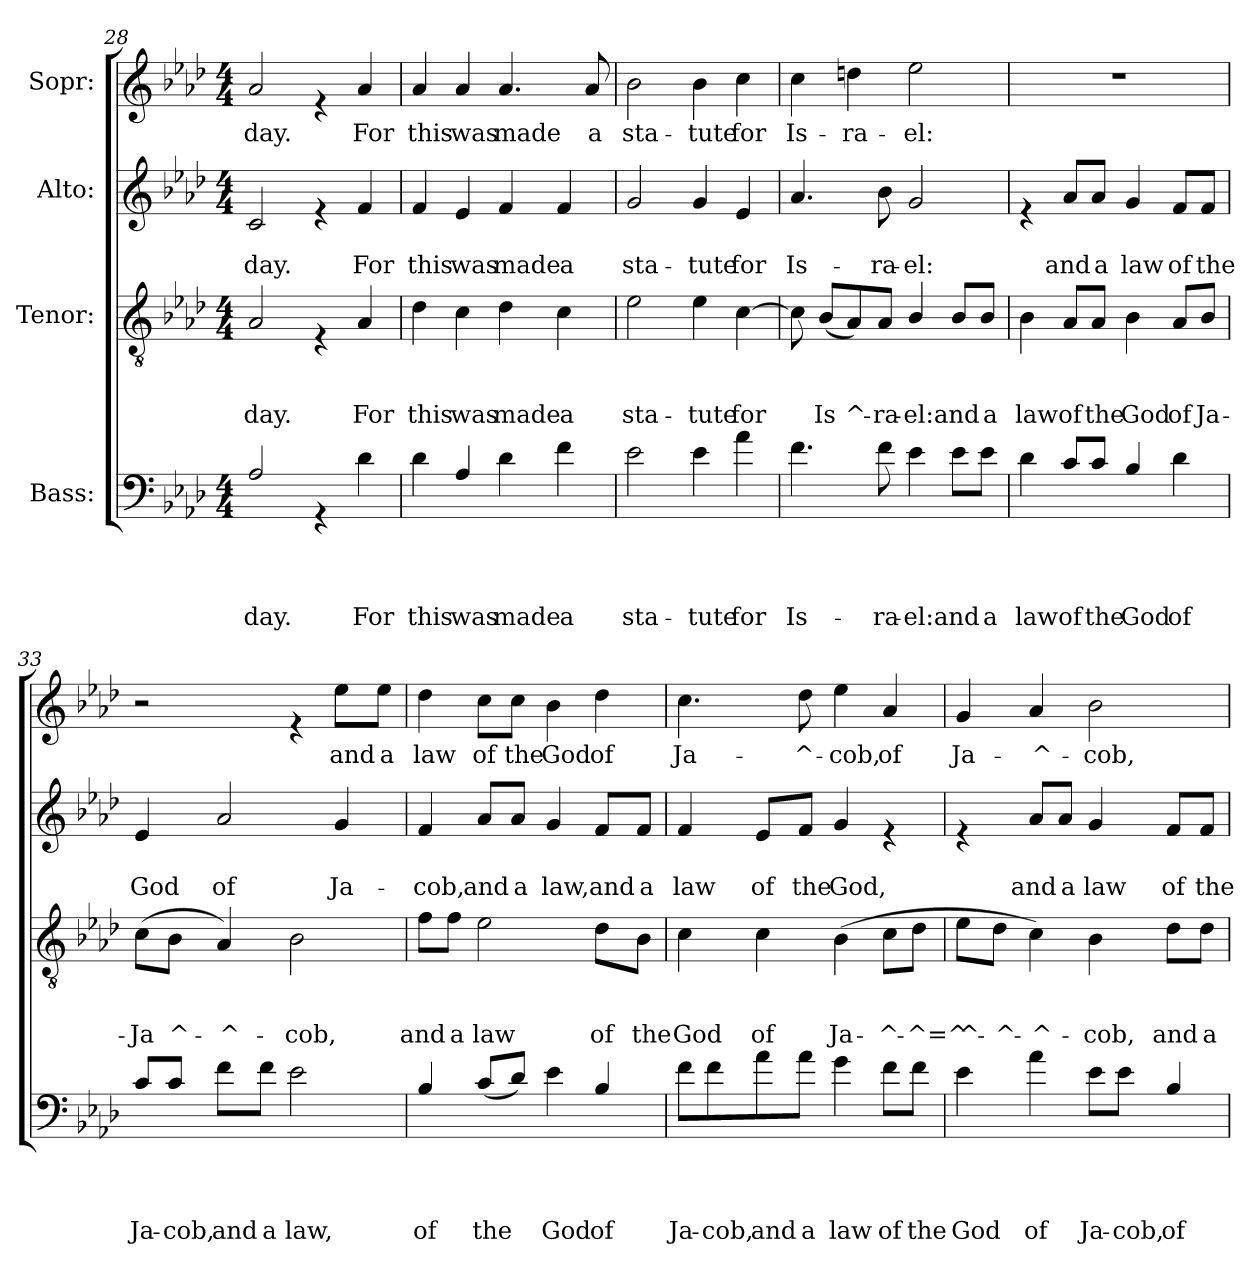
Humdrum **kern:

**kern	**text	**text	**text	**text	**kern	**text	**text	**text	**kern	**text	**text	**kern	**text
*part4	*part4	*part4	*part4	*part4	*part3	*part3	*part3	*part3	*part2	*part2	*part2	*part1	*part1
*staff4	*staff4	*staff4	*staff4	*staff4	*staff3	*staff3	*staff3	*staff3	*staff2	*staff2	*staff2	*staff1	*staff1
*I"Bass:	*	*	*	*	*I"Tenor:	*	*	*	*I"Alto:	*	*	*I"Sopr:	*
*clefF4	*	*	*	*	*clefGv2	*	*	*	*clefG2	*	*	*clefG2	*
*ITrd7c12	*	*	*	*	*	*	*	*	*	*	*	*	*
*k[b-e-a-d-]	*	*	*	*	*k[b-e-a-d-]	*	*	*	*k[b-e-a-d-]	*	*	*k[b-e-a-d-]	*
*A-:	*	*	*	*	*A-:	*	*	*	*A-:	*	*	*A-:	*
*M4/4	*	*	*	*	*M4/4	*	*	*	*M4/4	*	*	*M4/4	*
=28	=28	=28	=28	=28	=28	=28	=28	=28	=28	=28	=28	=28	=28
!	!	!	!	!LO:LY:b	!	!	!	!LO:LY:b	!	!	!LO:LY:b	!	!LO:LY:b
2AA-/	.	.	.	-day.	2A-/	.	.	day.	2c/	.	day.	2a-/	-day.
4rGG	.	.	.	.	4rE	.	.	.	4re	.	.	4re	.
!	!	!	!	!LO:LY:b	!	!	!	!LO:LY:b	!	!	!LO:LY:b	!	!LO:LY:b
4D-\	.	.	.	For	4A-/	.	.	For	4f/	.	For	4a-/	For
!!LO:PB:g=z
=29	=29	=29	=29	=29	=29	=29	=29	=29	=29	=29	=29	=29	=29
!	!	!	!	!LO:LY:b	!	!	!	!LO:LY:b	!	!	!LO:LY:b	!	!LO:LY:b
4D-\	.	.	.	this	4d-\	.	.	this	4f/	.	this	4a-/	this
!	!	!	!	!LO:LY:b	!	!	!	!LO:LY:b	!	!	!LO:LY:b	!	!LO:LY:b
4AA-/	.	.	.	was	4c\	.	.	was	4e-/	.	was	4a-/	was
!	!	!	!	!LO:LY:b	!	!	!	!LO:LY:b	!	!	!LO:LY:b	!	!LO:LY:b
4D-\	.	.	.	made	4d-\	.	.	made	4f/	.	made	4.a-/	made
!	!	!	!	!LO:LY:b	!	!	!	!LO:LY:b	!	!	!LO:LY:b	!	!
4F\	.	.	.	a	4c\	.	.	a	4f/	.	a	.	.
!	!	!	!	!	!	!	!	!	!	!	!	!	!LO:LY:b
.	.	.	.	.	.	.	.	.	.	.	.	8a-/	a
=30	=30	=30	=30	=30	=30	=30	=30	=30	=30	=30	=30	=30	=30
!	!	!	!	!LO:LY:b	!	!	!	!LO:LY:b	!	!	!LO:LY:b	!	!LO:LY:b
2E-\	.	.	.	sta-	2e-\	.	.	sta-	2g/	.	sta-	2b-\	sta-
!	!	!	!	!LO:LY:b	!	!	!	!LO:LY:b	!	!	!LO:LY:b	!	!LO:LY:b
4E-\	.	.	.	-tute	4e-\	.	.	-tute	4g/	.	-tute	4b-\	-tute
!	!	!	!	!LO:LY:b	!	!	!	!LO:LY:b	!	!	!LO:LY:b	!	!LO:LY:b
4A-\	.	.	.	for	[>4c\	.	.	for	4e-/	.	for	4cc\	for
=31	=31	=31	=31	=31	=31	=31	=31	=31	=31	=31	=31	=31	=31
!	!	!	!	!LO:LY:b	!	!	!	!	!	!	!LO:LY:b	!	!LO:LY:b
4.F\	.	.	.	Is-	8c\]	.	.	.	4.a-/	.	Is-	4cc\	Is-
!	!	!	!	!	!	!	!	!LO:LY:b	!	!	!	!	!
.	.	.	.	.	(<8B-/L	.	.	Is	.	.	.	.	.
!	!	!	!	!	!	!	!	!LO:LY:b	!	!	!	!	!LO:LY:b
.	.	.	.	.	8A-/)	.	.	^-	.	.	.	4ddn\	-ra-
!	!	!	!	!LO:LY:b	!	!	!	!LO:LY:b	!	!	!LO:LY:b	!	!
8F\	.	.	.	-ra-	8A-/J	.	.	-ra-	8b-\	.	-ra-	.	.
!	!	!	!	!LO:LY:b	!	!	!	!LO:LY:b	!	!	!LO:LY:b	!	!LO:LY:b
4E-\	.	.	.	-el:	4B-/	.	.	-el:	2g/	.	-el:	2ee-\	-el:
!	!	!	!	!LO:LY:b	!	!	!	!LO:LY:b	!	!	!	!	!
8E-\L	.	.	.	and	8B-/L	.	.	and	.	.	.	.	.
!	!	!	!	!LO:LY:b	!	!	!	!LO:LY:b	!	!	!	!	!
8E-\J	.	.	.	a	8B-/J	.	.	a	.	.	.	.	.
=32	=32	=32	=32	=32	=32	=32	=32	=32	=32	=32	=32	=32	=32
!	!	!	!	!LO:LY:b	!	!	!	!LO:LY:b	!	!	!	!	!
4D-\	.	.	.	law	4B-\	.	.	law	4re	.	.	1r	.
!	!	!	!	!LO:LY:b	!	!	!	!LO:LY:b	!	!	!LO:LY:b	!	!
8C/L	.	.	.	of	8A-/L	.	.	of	8a-/L	.	and	.	.
!	!	!	!	!LO:LY:b	!	!	!	!LO:LY:b	!	!	!LO:LY:b	!	!
8C/J	.	.	.	the	8A-/J	.	.	the	8a-/J	.	a	.	.
!	!	!	!	!LO:LY:b	!	!	!	!LO:LY:b	!	!	!LO:LY:b	!	!
4BB-/	.	.	.	God	4B-\	.	.	God	4g/	.	law	.	.
!	!	!	!	!LO:LY:b	!	!	!	!LO:LY:b	!	!	!LO:LY:b	!	!
4D-\	.	.	.	of	8A-/L	.	.	of	8f/L	.	of	.	.
!	!	!	!	!	!	!	!	!LO:LY:b	!	!	!LO:LY:b	!	!
.	.	.	.	.	8B-/J	.	.	Ja-	8f/J	.	the	.	.
!!LO:LB:g=z
=33	=33	=33	=33	=33	=33	=33	=33	=33	=33	=33	=33	=33	=33
!	!	!	!	!LO:LY:b	!	!	!	!LO:LY:b	!	!	!LO:LY:b	!	!
8C/L	.	.	.	Ja-	(>8c\L	.	.	-Ja	4e-/	.	God	2r	.
!	!	!	!	!LO:LY:b	!	!	!	!LO:LY:b	!	!	!	!	!
8C/J	.	.	.	-cob,	8B-\J	.	.	^-	.	.	.	.	.
!	!	!	!	!LO:LY:b	!	!	!	!LO:LY:b	!	!	!LO:LY:b	!	!
8F\L	.	.	.	and	4A-/)	.	.	-^-	2a-/	.	of	.	.
!	!	!	!	!LO:LY:b	!	!	!	!	!	!	!	!	!
8F\J	.	.	.	a	.	.	.	.	.	.	.	.	.
!	!	!	!	!LO:LY:b	!	!	!	!LO:LY:b	!	!	!	!	!
2E-\	.	.	.	law,	2B-\	.	.	-cob,	.	.	.	4re	.
!	!	!	!	!	!	!	!	!	!	!	!LO:LY:b	!	!LO:LY:b
.	.	.	.	.	.	.	.	.	4g/	.	Ja-	8ee-\L	and
!	!	!	!	!	!	!	!	!	!	!	!	!	!LO:LY:b
.	.	.	.	.	.	.	.	.	.	.	.	8ee-\J	a
=34	=34	=34	=34	=34	=34	=34	=34	=34	=34	=34	=34	=34	=34
!	!	!	!	!LO:LY:b	!	!	!	!LO:LY:b	!	!	!LO:LY:b	!	!LO:LY:b
4BB-/	.	.	.	of	8f\L	.	.	and	4f/	.	-cob,	4dd-\	law
!	!	!	!	!	!	!	!	!LO:LY:b	!	!	!	!	!
.	.	.	.	.	8f\J	.	.	a	.	.	.	.	.
!	!	!	!	!LO:LY:b	!	!	!	!LO:LY:b	!	!	!LO:LY:b	!	!LO:LY:b
(<8C/L	.	.	.	the	2e-\	.	.	law	8a-/L	.	and	8cc\L	of
!	!	!	!	!	!	!	!	!	!	!	!LO:LY:b	!	!LO:LY:b
8D-/J)	.	.	.	.	.	.	.	.	8a-/J	.	a	8cc\J	the
!	!	!	!	!LO:LY:b	!	!	!	!	!	!	!LO:LY:b	!	!LO:LY:b
4E-\	.	.	.	God	.	.	.	.	4g/	.	law,	4b-\	God
!	!	!	!	!LO:LY:b	!	!	!	!LO:LY:b	!	!	!LO:LY:b	!	!LO:LY:b
4BB-/	.	.	.	of	8d-\L	.	.	of	8f/L	.	and	4dd-\	of
!	!	!	!	!	!	!	!	!LO:LY:b	!	!	!LO:LY:b	!	!
.	.	.	.	.	8B-\J	.	.	the	8f/J	.	a	.	.
=35	=35	=35	=35	=35	=35	=35	=35	=35	=35	=35	=35	=35	=35
!	!	!	!	!LO:LY:b	!	!	!	!LO:LY:b	!	!	!LO:LY:b	!	!LO:LY:b
8F\L	.	.	.	Ja-	4c\	.	.	God	4f/	.	law	4.cc\	Ja-
!	!	!	!	!LO:LY:b	!	!	!	!	!	!	!	!	!
8F\	.	.	.	-cob,	.	.	.	.	.	.	.	.	.
!	!	!	!	!LO:LY:b	!	!	!	!LO:LY:b	!	!	!LO:LY:b	!	!
8A-\	.	.	.	and	4c\	.	.	of	8e-/L	.	of	.	.
!	!	!	!	!LO:LY:b	!	!	!	!	!	!	!LO:LY:b	!	!LO:LY:b
8A-\J	.	.	.	a	.	.	.	.	8f/J	.	the	8dd-\	-^-
!	!	!	!	!LO:LY:b	!	!	!	!LO:LY:b	!	!	!LO:LY:b	!	!LO:LY:b
4G\	.	.	.	law	(>4B-\	.	.	Ja-	4g/	.	God,	4ee-\	-cob,
!	!	!	!	!LO:LY:b	!	!	!	!LO:LY:b	!	!	!	!	!LO:LY:b
8F\L	.	.	.	of	8c\L	.	.	-^-	4re	.	.	4a-/	of
!	!	!	!	!LO:LY:b	!	!	!	!LO:LY:b	!	!	!	!	!
8F\J	.	.	.	the	8d-\J	.	.	-^=^	.	.	.	.	.
=36	=36	=36	=36	=36	=36	=36	=36	=36	=36	=36	=36	=36	=36
!	!	!	!	!LO:LY:b	!	!	!	!LO:LY:b	!	!	!	!	!LO:LY:b
4E-\	.	.	.	God	8e-\L	.	.	^-	4re	.	.	4g/	Ja-
!	!	!	!	!	!	!	!	!LO:LY:b	!	!	!	!	!
.	.	.	.	.	8d-\J	.	.	-^-	.	.	.	.	.
!	!	!	!	!LO:LY:b	!	!	!	!LO:LY:b	!	!	!LO:LY:b	!	!LO:LY:b
4A-\	.	.	.	of	4c\)	.	.	-^-	8a-/L	.	and	4a-/	-^-
!	!	!	!	!	!	!	!	!	!	!	!LO:LY:b	!	!
.	.	.	.	.	.	.	.	.	8a-/J	.	a	.	.
!	!	!	!	!LO:LY:b	!	!	!	!LO:LY:b	!	!	!LO:LY:b	!	!LO:LY:b
8E-\L	.	.	.	Ja-	4B-\	.	.	-cob,	4g/	.	law	2b-\	-cob,
!	!	!	!	!LO:LY:b	!	!	!	!	!	!	!	!	!
8E-\J	.	.	.	-cob,	.	.	.	.	.	.	.	.	.
!	!	!	!	!LO:LY:b	!	!	!	!LO:LY:b	!	!	!LO:LY:b	!	!
4BB-/	.	.	.	of	8d-\L	.	.	and	8f/L	.	of	.	.
!	!	!	!	!	!	!	!	!LO:LY:b	!	!	!LO:LY:b	!	!
.	.	.	.	.	8d-\J	.	.	a	8f/J	.	the	.	.
=	=	=	=	=	=	=	=	=	=	=	=	=	=
*-	*-	*-	*-	*-	*-	*-	*-	*-	*-	*-	*-	*-	*-
